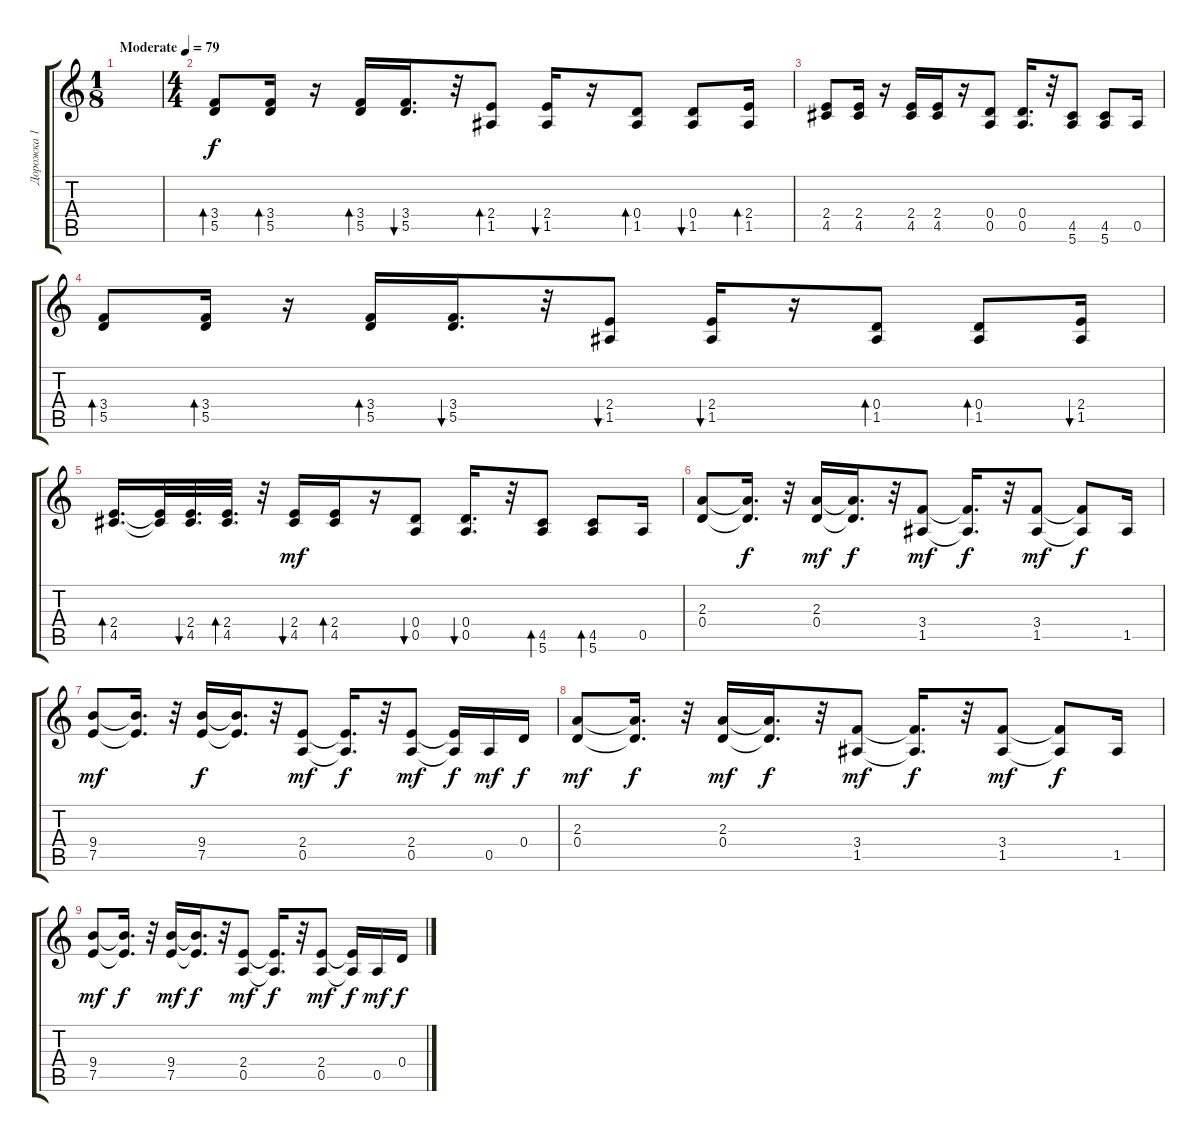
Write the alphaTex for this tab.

\track ("Дорожка 1" "Дорожка 1") {instrument overdrivenguitar}
\staff {score tabs}
\tuning (E4 B3 G3 D3 A2 E2) {hide}
\ts (1 8)
\tempo (79 "Moderate")
\clef g2
\ks c
|
\ts (4 4)
(3.4 5.5).8{bd 240} (3.4 5.5).16{bd 240} r.16 (3.4 5.5).16{bd 240} (3.4 5.5).16{d bu 240} r.32 (2.4 1.5).8{bd 240} (2.4 1.5).16{bu 240} r.16 (0.4 1.5).8{bd 240} (0.4 1.5).8{bu 240} (2.4 1.5).16{bd 240} |
(2.4 4.5).8 (2.4 4.5).16 r.16 (2.4 4.5).16 (2.4 4.5).16 r.16 (0.4 0.5).8 (0.4 0.5).16{d} r.32 (4.5 5.6).8 (4.5 5.6).8 0.5.16 |
(3.4 5.5).8{bd 240} (3.4 5.5).16{bd 240} r.16 (3.4 5.5).16{bd 240} (3.4 5.5).16{d bu 240} r.32 (2.4 1.5).8{bu 120} (2.4 1.5).16{bu 240} r.16 (0.4 1.5).8{bd 120} (0.4 1.5).8{bd 120} (2.4 1.5).16{bu 240} |
(2.4 4.5).16{d bd 120} (2.4{t} 4.5{t}).32{dy f} (2.4 4.5).32{d bu 60} (2.4 4.5).32{d bd 60} r.32 (2.4 4.5).16{bu 60 dy mf} (2.4 4.5).16{bd 120} r.16 (0.4 0.5).8{bu 120} (0.4 0.5).16{d bu 120} r.32 (4.5 5.6).8{bd 120} (4.5 5.6).8{bd 120} 0.5.16 |
(2.3 0.4).8 (2.3{t} 0.4{t}).16{d dy f} r.32 (2.3 0.4).16{dy mf} (2.3{t} 0.4{t}).16{d dy f} r.32 (3.4 1.5).8{dy mf} (3.4{t} 1.5{t}).16{d dy f} r.32 (3.4 1.5).8{dy mf} (3.4{t} 1.5{t}).8{dy f} 1.5.16 |
(9.4 7.5).8{dy mf} (9.4{t} 7.5{t}).16{d} r.32 (9.4 7.5).16{dy f} (9.4{t} 7.5{t}).16{d} r.32 (2.4 0.5).8{dy mf} (2.4{t} 0.5{t}).16{d dy f} r.32 (2.4 0.5).8{dy mf} (2.4{t} 0.5{t}).16{dy f} 0.5.16{dy mf} 0.4.16{dy f} |
(2.3 0.4).8{dy mf} (2.3{t} 0.4{t}).16{d dy f} r.32 (2.3 0.4).16{dy mf} (2.3{t} 0.4{t}).16{d dy f} r.32 (3.4 1.5).8{dy mf} (3.4{t} 1.5{t}).16{d dy f} r.32 (3.4 1.5).8{dy mf} (3.4{t} 1.5{t}).8{dy f} 1.5.16 |
(9.4 7.5).8{dy mf} (9.4{t} 7.5{t}).16{d dy f} r.32 (9.4 7.5).16{dy mf} (9.4{t} 7.5{t}).16{d dy f} r.32 (2.4 0.5).8{dy mf} (2.4{t} 0.5{t}).16{d dy f} r.32 (2.4 0.5).8{dy mf} (2.4{t} 0.5{t}).16{dy f} 0.5.16{dy mf} 0.4.16{dy f}
